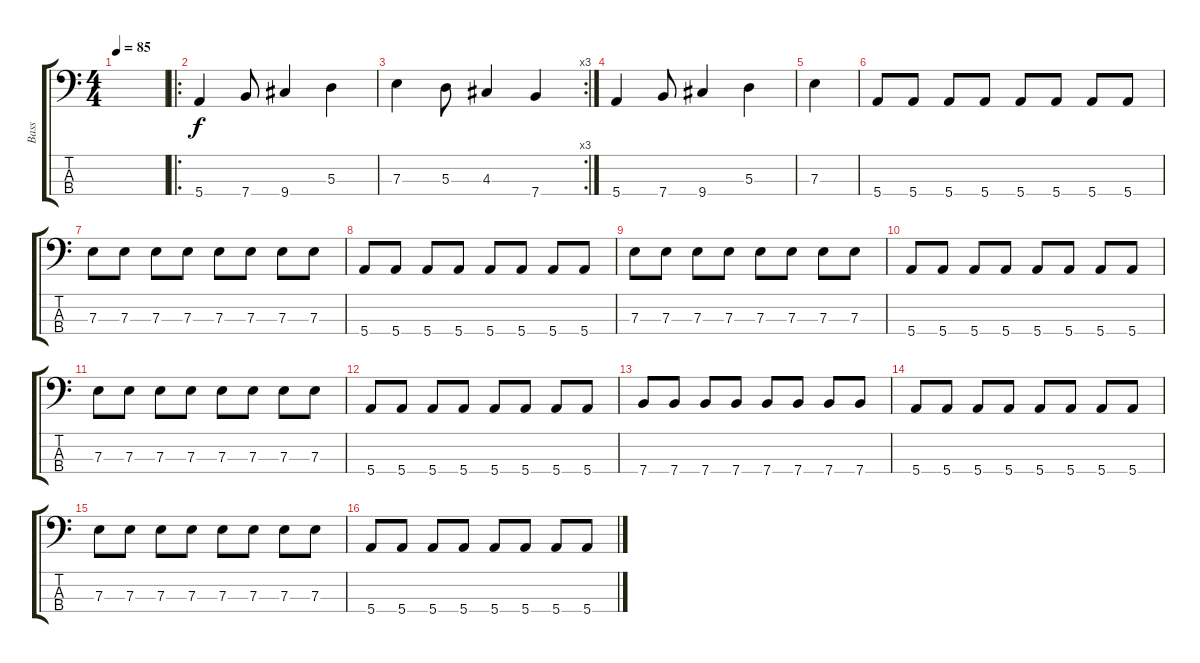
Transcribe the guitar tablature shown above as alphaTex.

\track ("Bass" "Bass") {instrument acousticguitarnylon}
\staff {score tabs}
\tuning (G2 D2 A1 E1) {hide}
\ts (4 4)
\tempo 85
\clef f4
\ks c
|
\ro
5.4.4 7.4.8 9.4.4 5.3.4 |
\rc 3
7.3.4 5.3.8 4.3.4 7.4.4 |
5.4.4 7.4.8 9.4.4 5.3.4 |
7.3.4 |
5.4.8 5.4.8 5.4.8 5.4.8 5.4.8 5.4.8 5.4.8 5.4.8 |
7.3.8 7.3.8 7.3.8 7.3.8 7.3.8 7.3.8 7.3.8 7.3.8 |
5.4.8 5.4.8 5.4.8 5.4.8 5.4.8 5.4.8 5.4.8 5.4.8 |
7.3.8 7.3.8 7.3.8 7.3.8 7.3.8 7.3.8 7.3.8 7.3.8 |
5.4.8 5.4.8 5.4.8 5.4.8 5.4.8 5.4.8 5.4.8 5.4.8 |
7.3.8 7.3.8 7.3.8 7.3.8 7.3.8 7.3.8 7.3.8 7.3.8 |
5.4.8 5.4.8 5.4.8 5.4.8 5.4.8 5.4.8 5.4.8 5.4.8 |
7.4.8 7.4.8 7.4.8 7.4.8 7.4.8 7.4.8 7.4.8 7.4.8 |
5.4.8 5.4.8 5.4.8 5.4.8 5.4.8 5.4.8 5.4.8 5.4.8 |
7.3.8 7.3.8 7.3.8 7.3.8 7.3.8 7.3.8 7.3.8 7.3.8 |
5.4.8 5.4.8 5.4.8 5.4.8 5.4.8 5.4.8 5.4.8 5.4.8
